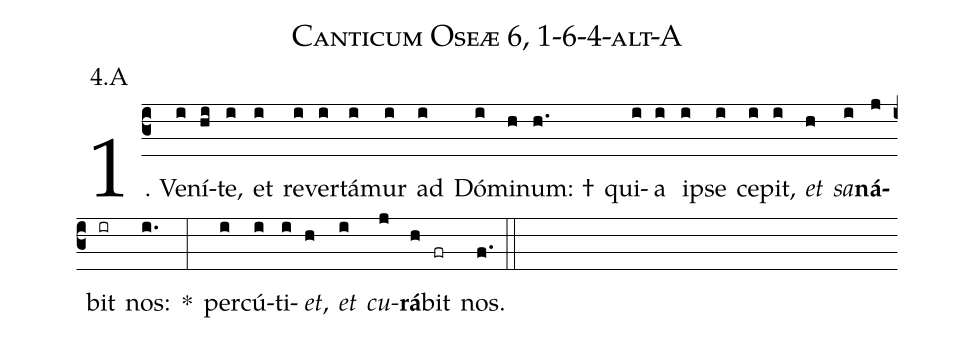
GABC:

name: Canticum Oseæ 6, 1-6-4-alt-A;
annotation: 4.A;
%%
(c3)1. Ve(i)ní(hi)te,(i) et(i) re(i)ver(i)tá(i)mur(i) ad(i) Dó(i)mi(h)num: †(h.) qui(i)a(i) ip(i)se(i) ce(i)pit,(i) <i>et</i>(h) <i>sa</i>(i)<b>ná</b>(j)bit(ir) nos:(i.) *(:) per(i)cú(i)ti(i)<i>et</i>,(h) <i>et</i>(i) <i>cu</i>(j)<b>rá</b>(h)bit(fr) nos.(f.) (::)
